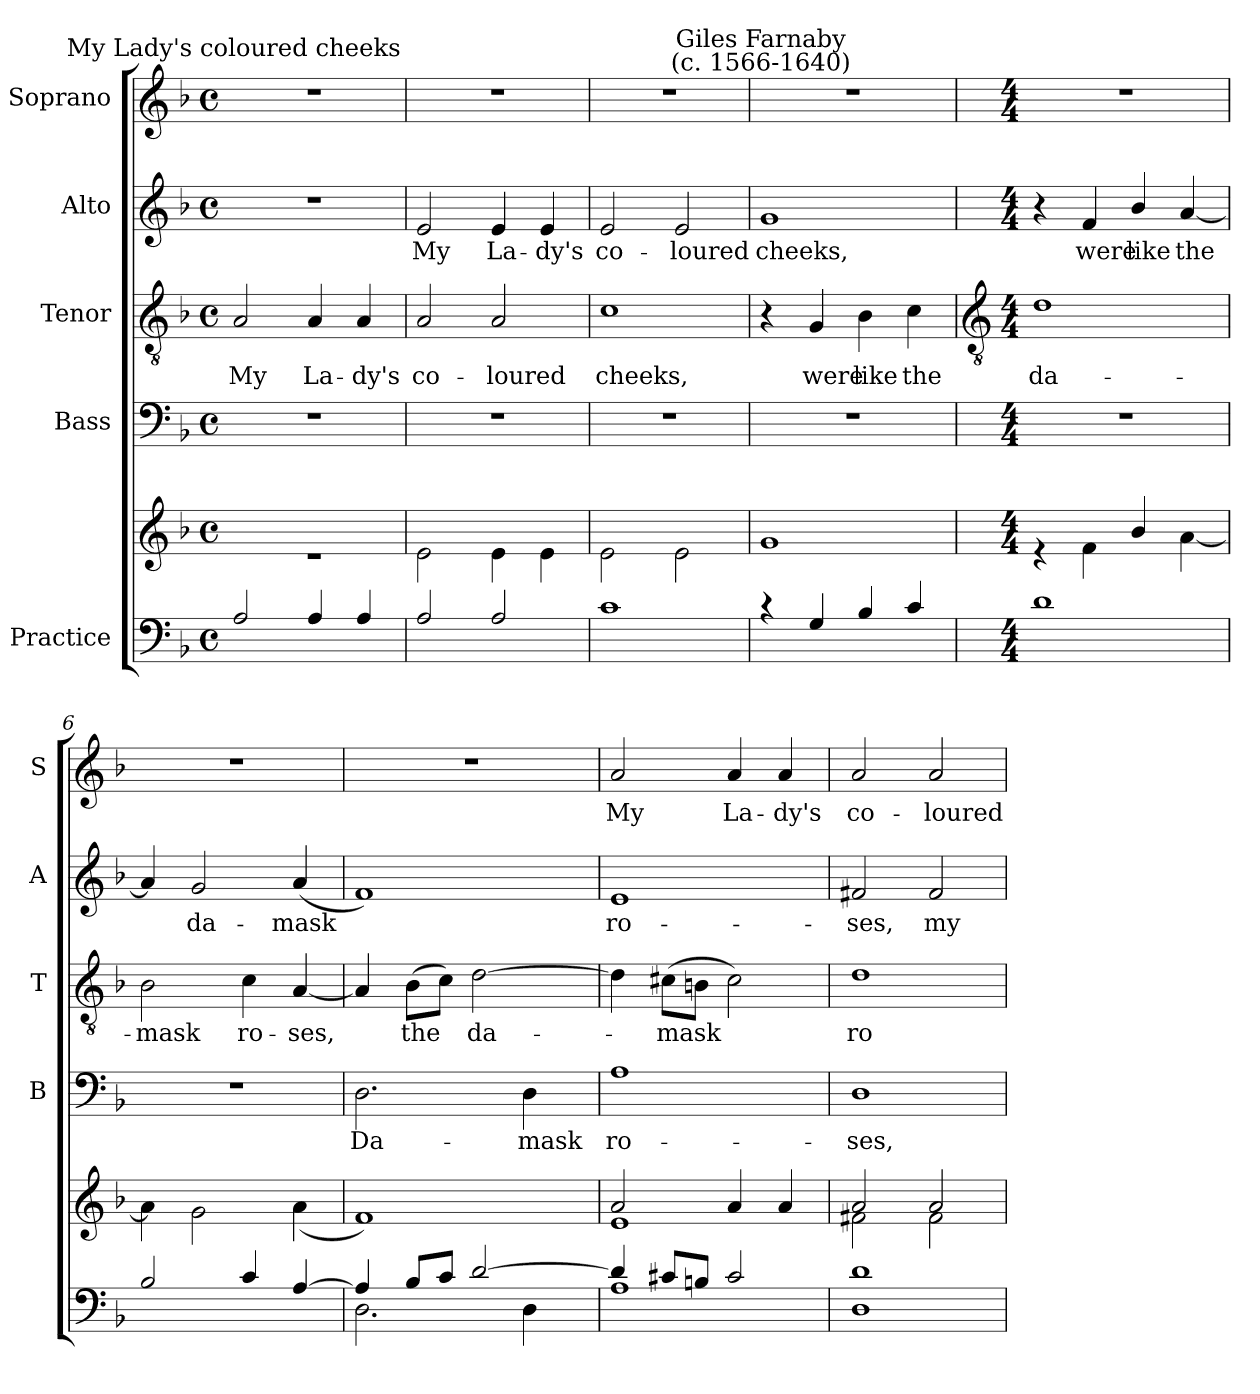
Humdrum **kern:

**kern	**kern	**kern	**text	**kern	**text	**kern	**text	**kern	**text
*part5	*part5	*part4	*part4	*part3	*part3	*part2	*part2	*part1	*part1
*staff6	*staff5	*staff4	*staff4	*staff3	*staff3	*staff2	*staff2	*staff1	*staff1
*I"Practice	*	*I"Bass	*	*I"Tenor	*	*I"Alto	*	*I"Soprano	*
*	*	*I'B	*	*I'T	*	*I'A	*	*I'S	*
*clefF4	*clefG2	*clefF4	*	*clefGv2	*	*clefG2	*	*clefG2	*
*k[b-]	*k[b-]	*k[b-]	*	*k[b-]	*	*k[b-]	*	*k[b-]	*
*F:	*F:	*F:	*	*F:	*	*F:	*	*F:	*
*M4/4	*M4/4	*M4/4	*	*M4/4	*	*M4/4	*	*M4/4	*
*met(c)	*met(c)	*met(c)	*	*met(c)	*	*met(c)	*	*met(c)	*
=1	=1	=1	=1	=1	=1	=1	=1	=1	=1
*^	*^	*	*	*	*	*	*	*	*
!	!	!	!	!	!	!	!	!	!	!LO:TX:a:cj:t=My Lady's coloured cheeks	!
!	!	!	!	!	!	!	!LO:LY:b	!	!	!	!
2A	1ryy	1ryy	1r	1r	.	2A	My	1r	.	1r	.
!	!	!	!	!	!	!	!LO:LY:b	!	!	!	!
4A	.	.	.	.	.	4A	La-	.	.	.	.
!	!	!	!	!	!	!	!LO:LY:b	!	!	!	!
4A	.	.	.	.	.	4A	-dy's	.	.	.	.
=2	=2	=2	=2	=2	=2	=2	=2	=2	=2	=2	=2
!	!	!	!	!	!	!	!LO:LY:b	!	!LO:LY:b	!	!
2A	1ryy	1ryy	2e	1r	.	2A	co-	2e	My	1r	.
!	!	!	!	!	!	!	!LO:LY:b	!	!LO:LY:b	!	!
2A	.	.	4e	.	.	2A	-loured	4e	La-	.	.
!	!	!	!	!	!	!	!	!	!LO:LY:b	!	!
.	.	.	4e	.	.	.	.	4e	-dy's	.	.
=3	=3	=3	=3	=3	=3	=3	=3	=3	=3	=3	=3
!	!	!	!	!	!	!	!LO:LY:b	!	!LO:LY:b	!	!
1c	1ryy	1ryy	2e	1r	.	1c	cheeks,	2e	co-	1r	.
!	!	!	!	!	!	!	!	!	!LO:LY:b	!	!
.	.	.	2e	.	.	.	.	2e	-loured	.	.
=4	=4	=4	=4	=4	=4	=4	=4	=4	=4	=4	=4
!	!	!	!	!	!	!	!	!	!	!LO:TX:a:cj:t=Giles Farnaby\n(c. 1566-1640)	!
!	!	!	!	!	!	!	!	!	!LO:LY:b	!	!
4r	1ryy	1ryy	1g	1r	.	4r	.	1g	cheeks,	1r	.
!	!	!	!	!	!	!	!LO:LY:b	!	!	!	!
4G	.	.	.	.	.	4G	were	.	.	.	.
!	!	!	!	!	!	!	!LO:LY:b	!	!	!	!
4B-	.	.	.	.	.	4B-	like	.	.	.	.
!	!	!	!	!	!	!	!LO:LY:b	!	!	!	!
4c	.	.	.	.	.	4c	the	.	.	.	.
!!LO:LB:g=z
=5	=5	=5	=5	=5	=5	=5	=5	=5	=5	=5	=5
*	*	*	*	*	*	*clefGv2	*	*	*	*	*
*M4/4	*	*M4/4	*	*M4/4	*	*M4/4	*	*M4/4	*	*M4/4	*
!	!	!	!	!	!	!	!LO:LY:b	!	!	!	!
1d	1ryy	1ryy	4r	1r	.	1d	da-	4r	.	1r	.
!	!	!	!	!	!	!	!	!	!LO:LY:b	!	!
.	.	.	4f	.	.	.	.	4f	were	.	.
!	!	!	!	!	!	!	!	!	!LO:LY:b	!	!
.	.	.	4b-/	.	.	.	.	4b-/	like	.	.
!	!	!	!	!	!	!	!	!	!LO:LY:b	!	!
.	.	.	[4a	.	.	.	.	[4a	the	.	.
=6	=6	=6	=6	=6	=6	=6	=6	=6	=6	=6	=6
!	!	!	!	!	!	!	!LO:LY:b	!	!	!	!
2B-	1ryy	1ryy	4a]	1r	.	2B-	-mask	4a]	.	1r	.
!	!	!	!	!	!	!	!	!	!LO:LY:b	!	!
.	.	.	2g	.	.	.	.	2g	da-	.	.
!	!	!	!	!	!	!	!LO:LY:b	!	!	!	!
4c	.	.	.	.	.	4c	ro-	.	.	.	.
!	!	!	!	!	!	!	!LO:LY:b	!	!LO:LY:b	!	!
[4A	.	.	(<4a	.	.	[4A	-ses,	(<4a	-mask	.	.
=7	=7	=7	=7	=7	=7	=7	=7	=7	=7	=7	=7
!	!	!	!	!	!LO:LY:b	!	!	!	!	!	!
4A/]	2.D	1ryy	1f)	2.D	Da-	4A]	.	1f)	.	1r	.
!	!	!	!	!	!	!	!LO:LY:b	!	!	!	!
8B-/L	.	.	.	.	.	(>8B-L	the	.	.	.	.
8c/J	.	.	.	.	.	8cJ)	.	.	.	.	.
!	!	!	!	!	!	!	!LO:LY:b	!	!	!	!
[2d/	.	.	.	.	.	[2d	da-	.	.	.	.
!	!	!	!	!	!LO:LY:b	!	!	!	!	!	!
.	4D	.	.	4D	-mask	.	.	.	.	.	.
=8	=8	=8	=8	=8	=8	=8	=8	=8	=8	=8	=8
!	!	!	!	!	!LO:LY:b	!	!	!	!LO:LY:b	!	!LO:LY:b
4d/]	1A	2a	1e	1A	ro-	4d]	.	1e	ro-	2a	My
!	!	!	!	!	!	!	!LO:LY:b	!	!	!	!
8c#X/L	.	.	.	.	.	(>8c#XL	mask	.	.	.	.
8Bn/J	.	.	.	.	.	8BnJ	.	.	.	.	.
!	!	!	!	!	!	!	!	!	!	!	!LO:LY:b
2c#/	.	4a	.	.	.	2c#)	.	.	.	4a	La-
!	!	!	!	!	!	!	!	!	!	!	!LO:LY:b
.	.	4a	.	.	.	.	.	.	.	4a	-dy's
=9	=9	=9	=9	=9	=9	=9	=9	=9	=9	=9	=9
!	!	!	!	!	!LO:LY:b	!	!LO:LY:b	!	!LO:LY:b	!	!LO:LY:b
1d	1D	2a	2f#X	1D	-ses,	1d	ro-	2f#X	-ses,	2a	co-
!	!	!	!	!	!	!	!	!	!LO:LY:b	!	!LO:LY:b
.	.	2a	2f#	.	.	.	.	2f#	my	2a	-loured
*v	*v	*	*	*	*	*	*	*	*	*	*
*	*v	*v	*	*	*	*	*	*	*	*
=	=	=	=	=	=	=	=	=	=
*-	*-	*-	*-	*-	*-	*-	*-	*-	*-
